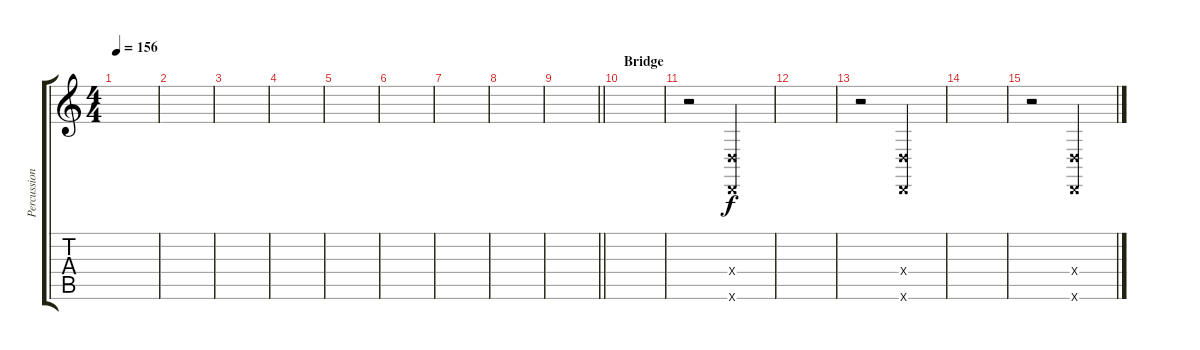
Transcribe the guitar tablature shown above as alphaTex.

\track ("Percussion" "Percussion") {instrument taikodrum}
\staff {score tabs}
\tuning (E4 B3 G3 D3 A2 D2) {hide}
\ts (4 4)
\tempo 156
\clef g2
\ks c
|
|
|
|
|
|
|
|
\barLineRight lightlight
|
\section ("" "Bridge")
|
r.2 (0.4{x} 0.6{x}).2 |
|
r.2 (0.4{x} 0.6{x}).2 |
|
r.2 (0.4{x} 0.6{x}).2
